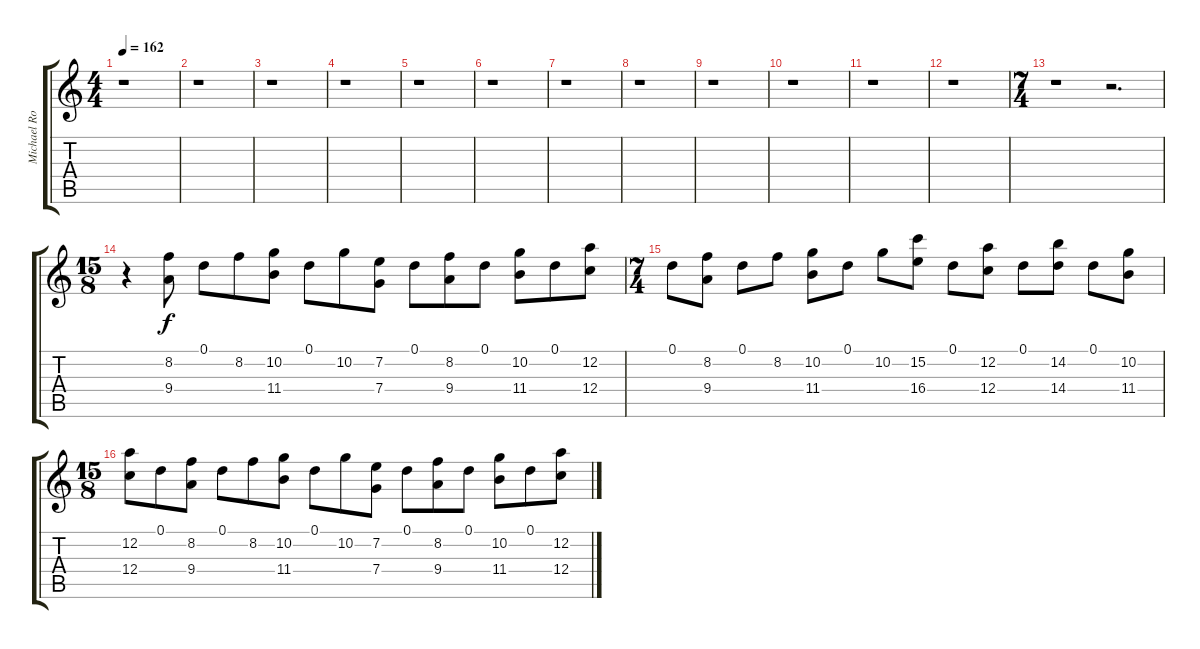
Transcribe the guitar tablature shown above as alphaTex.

\track ("Michael Romeo Clean" "Michael Ro") {instrument electricguitarclean}
\staff {score tabs}
\tuning (D4 A3 F3 C3 G2 D2) {hide}
\ts (4 4)
\tempo 162
\clef g2
\ks c
r.1{dy f} |
r.1 |
r.1 |
r.1 |
r.1 |
r.1 |
r.1 |
r.1 |
r.1 |
r.1 |
r.1 |
r.1 |
\ts (7 4)
r.1 r.2{d} |
\ts (15 8)
r.4 (8.2 9.4).8 0.1.8 8.2.8 (10.2 11.4).8 0.1.8 10.2.8 (7.2 7.4).8 0.1.8 (8.2 9.4).8 0.1.8 (10.2 11.4).8 0.1.8 (12.2 12.4).8 |
\ts (7 4)
0.1.8 (8.2 9.4).8 0.1.8 8.2.8 (10.2 11.4).8 0.1.8 10.2.8 (15.2 16.4).8 0.1.8 (12.2 12.4).8 0.1.8 (14.2 14.4).8 0.1.8 (10.2 11.4).8 |
\ts (15 8)
(12.2 12.4).8 0.1.8 (8.2 9.4).8 0.1.8 8.2.8 (10.2 11.4).8 0.1.8 10.2.8 (7.2 7.4).8 0.1.8 (8.2 9.4).8 0.1.8 (10.2 11.4).8 0.1.8 (12.2 12.4).8
